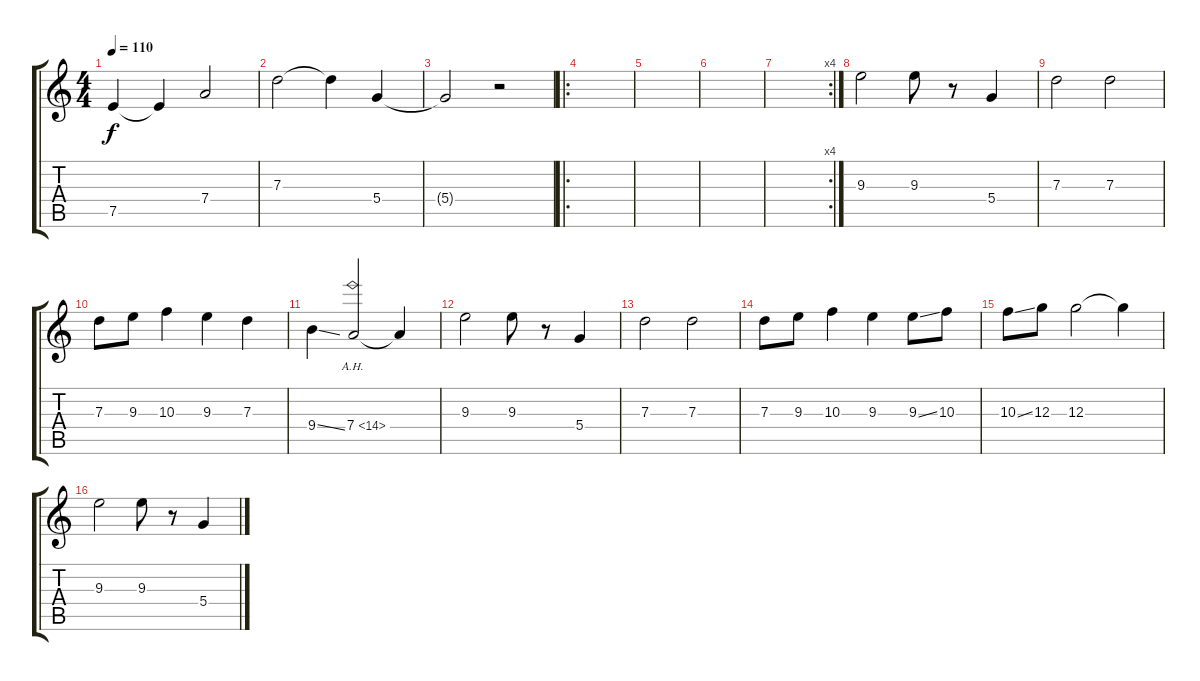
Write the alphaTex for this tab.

\track "" {instrument distortionguitar}
\staff {score tabs}
\tuning (E4 B3 G3 D3 A2 E2) {hide}
\ts (4 4)
\tempo 110
\clef g2
\ks c
7.5.4{dy f} 7.5{t}.4 7.4.2 |
7.3.2 7.3{t}.4 5.4.4 |
5.4{t}.2 r.2 |
\ro
|
|
|
\rc 4
|
9.3.2 9.3.8 r.8 5.4.4 |
7.3.2 7.3.2 |
7.3.8 9.3.8 10.3.4 9.3.4 7.3.4 |
9.4{ss}.4 7.4{ah 7}.2 7.4{t}.4 |
9.3.2 9.3.8 r.8 5.4.4 |
7.3.2 7.3.2 |
7.3.8 9.3.8 10.3.4 9.3.4 9.3{ss}.8 10.3.8 |
10.3{ss}.8 12.3.8 12.3.2 12.3{t}.4 |
9.3.2 9.3.8 r.8 5.4.4
